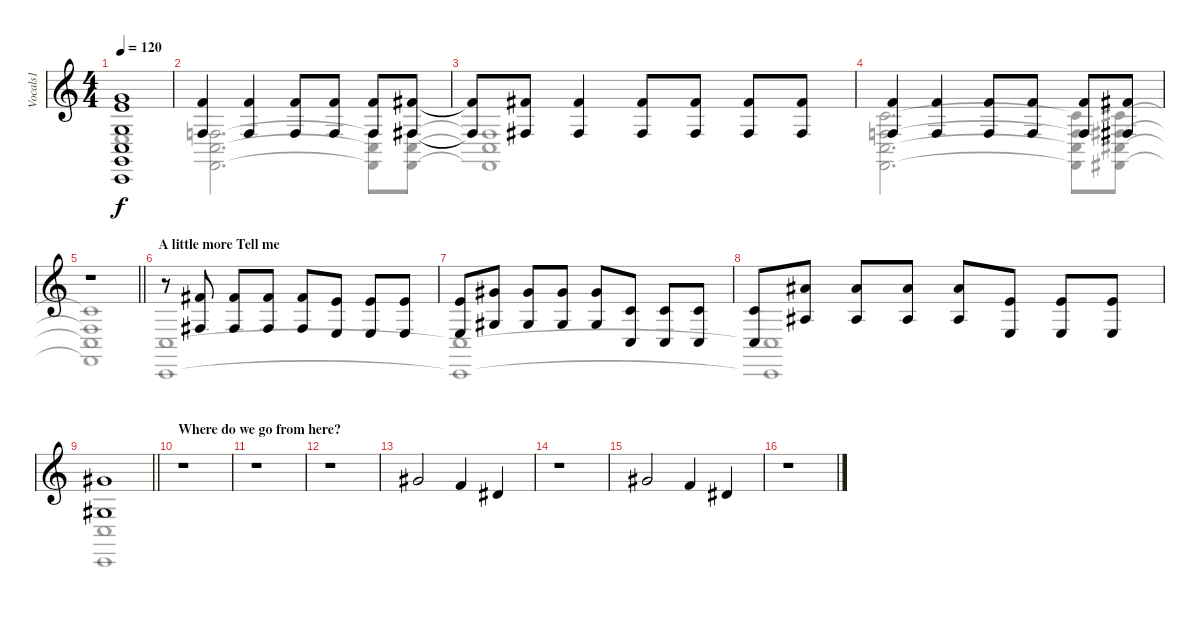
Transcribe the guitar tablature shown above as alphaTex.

\track ("Vocals1" "Vocals1") {instrument stringensemble1}
\staff {score}
\tuning (E4 C4 G3 C3 G2 C2) {hide}
\voice
\ts (4 4)
\tempo 120
\clef g2
\ks c
(3.1{t} 4.2{t} 0.3{t} 0.4{t} 0.5{t} 0.6{t}).1{dy f} |
(5.2 5.4).4 (5.2 5.4).4 (5.2 5.4).8 (5.2 5.4).8 (5.2 5.4).8 (6.2 6.4).8 |
(6.2{t} 6.4{t}).8 (6.2 6.4).8 (6.2 6.4).4 (6.2 6.4).8 (6.2 6.4).8 (6.2 6.4).8 (6.2 6.4).8 |
(5.2 5.4).4 (5.2 5.4).4 (5.2 5.4).8 (5.2 5.4).8 (5.2 5.4).8 (6.2 6.4).8 |
\barLineRight lightlight
r.1 |
\section ("" "A little more Tell me")
r.8 (6.2 6.4).8 (6.2 6.4).8 (6.2 6.4).8 (6.2 6.4).8 (4.2 4.4).8 (4.2 4.4).8 (4.2 4.4).8 |
(4.2 4.4).8 (8.2 8.4).8 (8.2 8.4).8 (8.2 8.4).8 (8.2 8.4).8 (0.2 0.4).8 (0.2 0.4).8 (0.2 0.4).8 |
(0.2 0.4).8 (10.2 10.4).8 (10.2 10.4).8 (10.2 10.4).8 (10.2 10.4).8 (4.2 4.4).8 (4.2 4.4).8 (4.2 4.4).8 |
\barLineRight lightlight
(4.1 1.3).1 |
\section ("" "Where do we go from here?")
r.1 |
r.1 |
r.1 |
8.2.2 5.2.4 3.2.4 |
r.1 |
8.2.2 5.2.4 3.2.4 |
r.1
\voice
\clef g2
\ottava regular
\simile none
\ks c
(9.3{t} 9.5{t}).1{dy f} |
(5.4 5.5 5.6).2{d} (5.4{t} 5.5{t} 5.6{t}).8 (5.4 5.5 5.6).8 |
(5.4{t} 5.5{t} 5.6{t}).1 |
(5.3 5.4 5.5 5.6).2{d} (5.3{t} 5.4{t} 5.5{t} 5.6{t}).8 (6.3 6.4 6.5 6.6).8 |
\barLineRight lightlight
(6.3{t} 6.4{t} 6.5{t} 6.6{t}).1 |
(5.5 0.6).1 |
(5.5{t} 0.6{t}).1 |
(5.5{t} 0.6{t}).1 |
\barLineRight lightlight
(5.5 0.6).1 |
|
|
|
|
|
|
